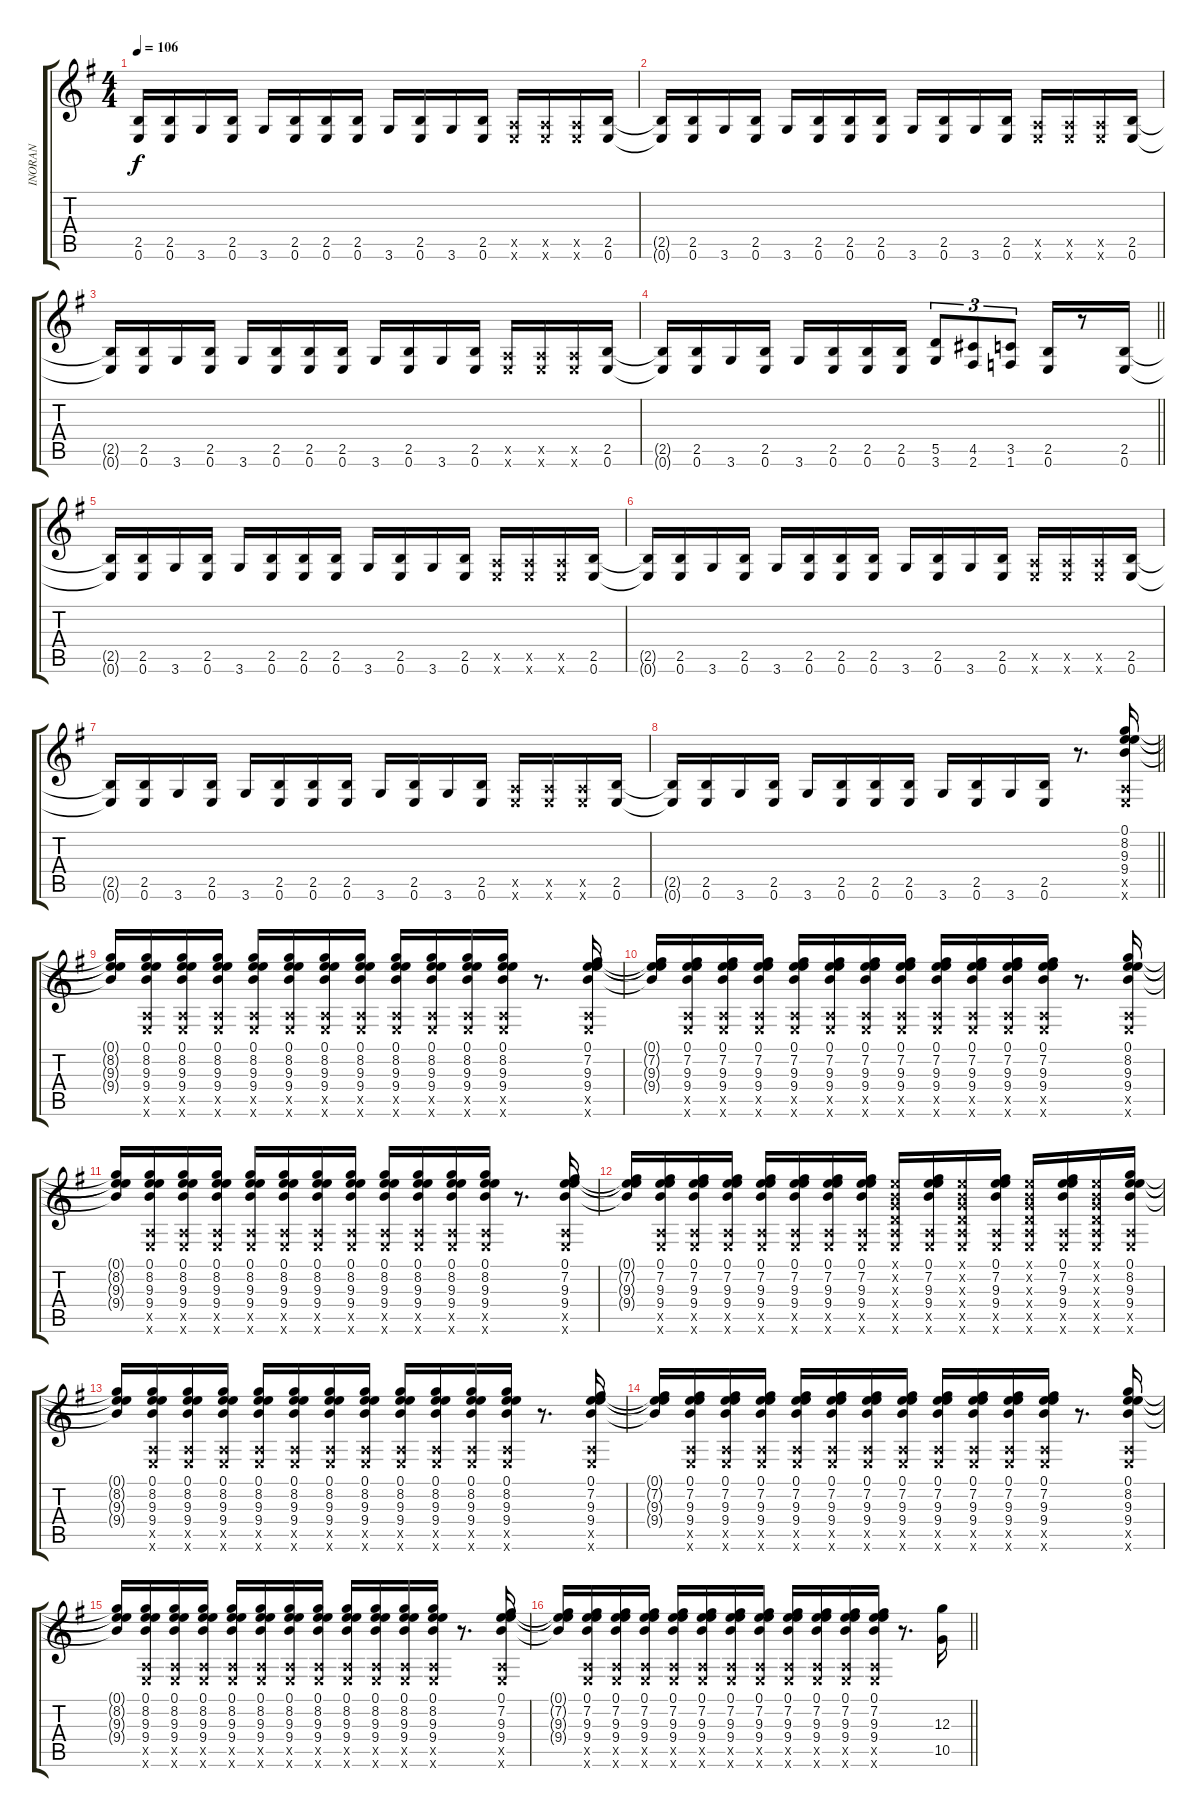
\track ("INORAN" "INORAN") {instrument distortionguitar}
\staff {score tabs}
\tuning (E4 B3 G3 D3 A2 E2) {hide}
\ts (4 4)
\tempo 106
\clef g2
\ks g
(2.5{t} 0.6{t}).16{dy f} (2.5 0.6).16 3.6.16 (2.5 0.6).16 3.6.16 (2.5 0.6).16 (2.5 0.6).16 (2.5 0.6).16 3.6.16 (2.5 0.6).16 3.6.16 (2.5 0.6).16 (0.5{x} 0.6{x}).16 (0.5{x} 0.6{x}).16 (0.5{x} 0.6{x}).16 (2.5 0.6).16 |
(2.5{t} 0.6{t}).16 (2.5 0.6).16 3.6.16 (2.5 0.6).16 3.6.16 (2.5 0.6).16 (2.5 0.6).16 (2.5 0.6).16 3.6.16 (2.5 0.6).16 3.6.16 (2.5 0.6).16 (0.5{x} 0.6{x}).16 (0.5{x} 0.6{x}).16 (0.5{x} 0.6{x}).16 (2.5 0.6).16 |
(2.5{t} 0.6{t}).16 (2.5 0.6).16 3.6.16 (2.5 0.6).16 3.6.16 (2.5 0.6).16 (2.5 0.6).16 (2.5 0.6).16 3.6.16 (2.5 0.6).16 3.6.16 (2.5 0.6).16 (0.5{x} 0.6{x}).16 (0.5{x} 0.6{x}).16 (0.5{x} 0.6{x}).16 (2.5 0.6).16 |
\barLineRight lightlight
(2.5{t} 0.6{t}).16 (2.5 0.6).16 3.6.16 (2.5 0.6).16 3.6.16 (2.5 0.6).16 (2.5 0.6).16 (2.5 0.6).16 (5.5 3.6).8{tu (3 2)} (4.5 2.6).8{tu (3 2)} (3.5 1.6).8{tu (3 2)} (2.5 0.6).16 r.8 (2.5 0.6).16 |
(2.5{t} 0.6{t}).16 (2.5 0.6).16 3.6.16 (2.5 0.6).16 3.6.16 (2.5 0.6).16 (2.5 0.6).16 (2.5 0.6).16 3.6.16 (2.5 0.6).16 3.6.16 (2.5 0.6).16 (0.5{x} 0.6{x}).16 (0.5{x} 0.6{x}).16 (0.5{x} 0.6{x}).16 (2.5 0.6).16 |
(2.5{t} 0.6{t}).16 (2.5 0.6).16 3.6.16 (2.5 0.6).16 3.6.16 (2.5 0.6).16 (2.5 0.6).16 (2.5 0.6).16 3.6.16 (2.5 0.6).16 3.6.16 (2.5 0.6).16 (0.5{x} 0.6{x}).16 (0.5{x} 0.6{x}).16 (0.5{x} 0.6{x}).16 (2.5 0.6).16 |
(2.5{t} 0.6{t}).16 (2.5 0.6).16 3.6.16 (2.5 0.6).16 3.6.16 (2.5 0.6).16 (2.5 0.6).16 (2.5 0.6).16 3.6.16 (2.5 0.6).16 3.6.16 (2.5 0.6).16 (0.5{x} 0.6{x}).16 (0.5{x} 0.6{x}).16 (0.5{x} 0.6{x}).16 (2.5 0.6).16 |
\barLineRight lightlight
(2.5{t} 0.6{t}).16 (2.5 0.6).16 3.6.16 (2.5 0.6).16 3.6.16 (2.5 0.6).16 (2.5 0.6).16 (2.5 0.6).16 3.6.16 (2.5 0.6).16 3.6.16 (2.5 0.6).16 r.8{d} (0.1 8.2 9.3 9.4 0.5{x} 0.6{x}).16 |
(0.1{t} 8.2{t} 9.3{t} 9.4{t}).16 (0.1 8.2 9.3 9.4 0.5{x} 0.6{x}).16 (0.1 8.2 9.3 9.4 0.5{x} 0.6{x}).16 (0.1 8.2 9.3 9.4 0.5{x} 0.6{x}).16 (0.1 8.2 9.3 9.4 0.5{x} 0.6{x}).16 (0.1 8.2 9.3 9.4 0.5{x} 0.6{x}).16 (0.1 8.2 9.3 9.4 0.5{x} 0.6{x}).16 (0.1 8.2 9.3 9.4 0.5{x} 0.6{x}).16 (0.1 8.2 9.3 9.4 0.5{x} 0.6{x}).16 (0.1 8.2 9.3 9.4 0.5{x} 0.6{x}).16 (0.1 8.2 9.3 9.4 0.5{x} 0.6{x}).16 (0.1 8.2 9.3 9.4 0.5{x} 0.6{x}).16 r.8{d} (0.1 7.2 9.3 9.4 0.5{x} 0.6{x}).16 |
(0.1{t} 7.2{t} 9.3{t} 9.4{t}).16 (0.1 7.2 9.3 9.4 0.5{x} 0.6{x}).16 (0.1 7.2 9.3 9.4 0.5{x} 0.6{x}).16 (0.1 7.2 9.3 9.4 0.5{x} 0.6{x}).16 (0.1 7.2 9.3 9.4 0.5{x} 0.6{x}).16 (0.1 7.2 9.3 9.4 0.5{x} 0.6{x}).16 (0.1 7.2 9.3 9.4 0.5{x} 0.6{x}).16 (0.1 7.2 9.3 9.4 0.5{x} 0.6{x}).16 (0.1 7.2 9.3 9.4 0.5{x} 0.6{x}).16 (0.1 7.2 9.3 9.4 0.5{x} 0.6{x}).16 (0.1 7.2 9.3 9.4 0.5{x} 0.6{x}).16 (0.1 7.2 9.3 9.4 0.5{x} 0.6{x}).16 r.8{d} (0.1 8.2 9.3 9.4 0.5{x} 0.6{x}).16 |
(0.1{t} 8.2{t} 9.3{t} 9.4{t}).16 (0.1 8.2 9.3 9.4 0.5{x} 0.6{x}).16 (0.1 8.2 9.3 9.4 0.5{x} 0.6{x}).16 (0.1 8.2 9.3 9.4 0.5{x} 0.6{x}).16 (0.1 8.2 9.3 9.4 0.5{x} 0.6{x}).16 (0.1 8.2 9.3 9.4 0.5{x} 0.6{x}).16 (0.1 8.2 9.3 9.4 0.5{x} 0.6{x}).16 (0.1 8.2 9.3 9.4 0.5{x} 0.6{x}).16 (0.1 8.2 9.3 9.4 0.5{x} 0.6{x}).16 (0.1 8.2 9.3 9.4 0.5{x} 0.6{x}).16 (0.1 8.2 9.3 9.4 0.5{x} 0.6{x}).16 (0.1 8.2 9.3 9.4 0.5{x} 0.6{x}).16 r.8{d} (0.1 7.2 9.3 9.4 0.5{x} 0.6{x}).16 |
(0.1{t} 7.2{t} 9.3{t} 9.4{t}).16 (0.1 7.2 9.3 9.4 0.5{x} 0.6{x}).16 (0.1 7.2 9.3 9.4 0.5{x} 0.6{x}).16 (0.1 7.2 9.3 9.4 0.5{x} 0.6{x}).16 (0.1 7.2 9.3 9.4 0.5{x} 0.6{x}).16 (0.1 7.2 9.3 9.4 0.5{x} 0.6{x}).16 (0.1 7.2 9.3 9.4 0.5{x} 0.6{x}).16 (0.1 7.2 9.3 9.4 0.5{x} 0.6{x}).16 (0.1{x} 0.2{x} 0.3{x} 0.4{x} 0.5{x} 0.6{x}).16 (0.1 7.2 9.3 9.4 0.5{x} 0.6{x}).16 (0.1{x} 0.2{x} 0.3{x} 0.4{x} 0.5{x} 0.6{x}).16 (0.1 7.2 9.3 9.4 0.5{x} 0.6{x}).16 (0.1{x} 0.2{x} 0.3{x} 0.4{x} 0.5{x} 0.6{x}).16 (0.1 7.2 9.3 9.4 0.5{x} 0.6{x}).16 (0.1{x} 0.2{x} 0.3{x} 0.4{x} 0.5{x} 0.6{x}).16 (0.1 8.2 9.3 9.4 0.5{x} 0.6{x}).16 |
(0.1{t} 8.2{t} 9.3{t} 9.4{t}).16 (0.1 8.2 9.3 9.4 0.5{x} 0.6{x}).16 (0.1 8.2 9.3 9.4 0.5{x} 0.6{x}).16 (0.1 8.2 9.3 9.4 0.5{x} 0.6{x}).16 (0.1 8.2 9.3 9.4 0.5{x} 0.6{x}).16 (0.1 8.2 9.3 9.4 0.5{x} 0.6{x}).16 (0.1 8.2 9.3 9.4 0.5{x} 0.6{x}).16 (0.1 8.2 9.3 9.4 0.5{x} 0.6{x}).16 (0.1 8.2 9.3 9.4 0.5{x} 0.6{x}).16 (0.1 8.2 9.3 9.4 0.5{x} 0.6{x}).16 (0.1 8.2 9.3 9.4 0.5{x} 0.6{x}).16 (0.1 8.2 9.3 9.4 0.5{x} 0.6{x}).16 r.8{d} (0.1 7.2 9.3 9.4 0.5{x} 0.6{x}).16 |
(0.1{t} 7.2{t} 9.3{t} 9.4{t}).16 (0.1 7.2 9.3 9.4 0.5{x} 0.6{x}).16 (0.1 7.2 9.3 9.4 0.5{x} 0.6{x}).16 (0.1 7.2 9.3 9.4 0.5{x} 0.6{x}).16 (0.1 7.2 9.3 9.4 0.5{x} 0.6{x}).16 (0.1 7.2 9.3 9.4 0.5{x} 0.6{x}).16 (0.1 7.2 9.3 9.4 0.5{x} 0.6{x}).16 (0.1 7.2 9.3 9.4 0.5{x} 0.6{x}).16 (0.1 7.2 9.3 9.4 0.5{x} 0.6{x}).16 (0.1 7.2 9.3 9.4 0.5{x} 0.6{x}).16 (0.1 7.2 9.3 9.4 0.5{x} 0.6{x}).16 (0.1 7.2 9.3 9.4 0.5{x} 0.6{x}).16 r.8{d} (0.1 8.2 9.3 9.4 0.5{x} 0.6{x}).16 |
(0.1{t} 8.2{t} 9.3{t} 9.4{t}).16 (0.1 8.2 9.3 9.4 0.5{x} 0.6{x}).16 (0.1 8.2 9.3 9.4 0.5{x} 0.6{x}).16 (0.1 8.2 9.3 9.4 0.5{x} 0.6{x}).16 (0.1 8.2 9.3 9.4 0.5{x} 0.6{x}).16 (0.1 8.2 9.3 9.4 0.5{x} 0.6{x}).16 (0.1 8.2 9.3 9.4 0.5{x} 0.6{x}).16 (0.1 8.2 9.3 9.4 0.5{x} 0.6{x}).16 (0.1 8.2 9.3 9.4 0.5{x} 0.6{x}).16 (0.1 8.2 9.3 9.4 0.5{x} 0.6{x}).16 (0.1 8.2 9.3 9.4 0.5{x} 0.6{x}).16 (0.1 8.2 9.3 9.4 0.5{x} 0.6{x}).16 r.8{d} (0.1 7.2 9.3 9.4 0.5{x} 0.6{x}).16 |
\barLineRight lightlight
(0.1{t} 7.2{t} 9.3{t} 9.4{t}).16 (0.1 7.2 9.3 9.4 0.5{x} 0.6{x}).16 (0.1 7.2 9.3 9.4 0.5{x} 0.6{x}).16 (0.1 7.2 9.3 9.4 0.5{x} 0.6{x}).16 (0.1 7.2 9.3 9.4 0.5{x} 0.6{x}).16 (0.1 7.2 9.3 9.4 0.5{x} 0.6{x}).16 (0.1 7.2 9.3 9.4 0.5{x} 0.6{x}).16 (0.1 7.2 9.3 9.4 0.5{x} 0.6{x}).16 (0.1 7.2 9.3 9.4 0.5{x} 0.6{x}).16 (0.1 7.2 9.3 9.4 0.5{x} 0.6{x}).16 (0.1 7.2 9.3 9.4 0.5{x} 0.6{x}).16 (0.1 7.2 9.3 9.4 0.5{x} 0.6{x}).16 r.8{d} (12.3 10.5).16
